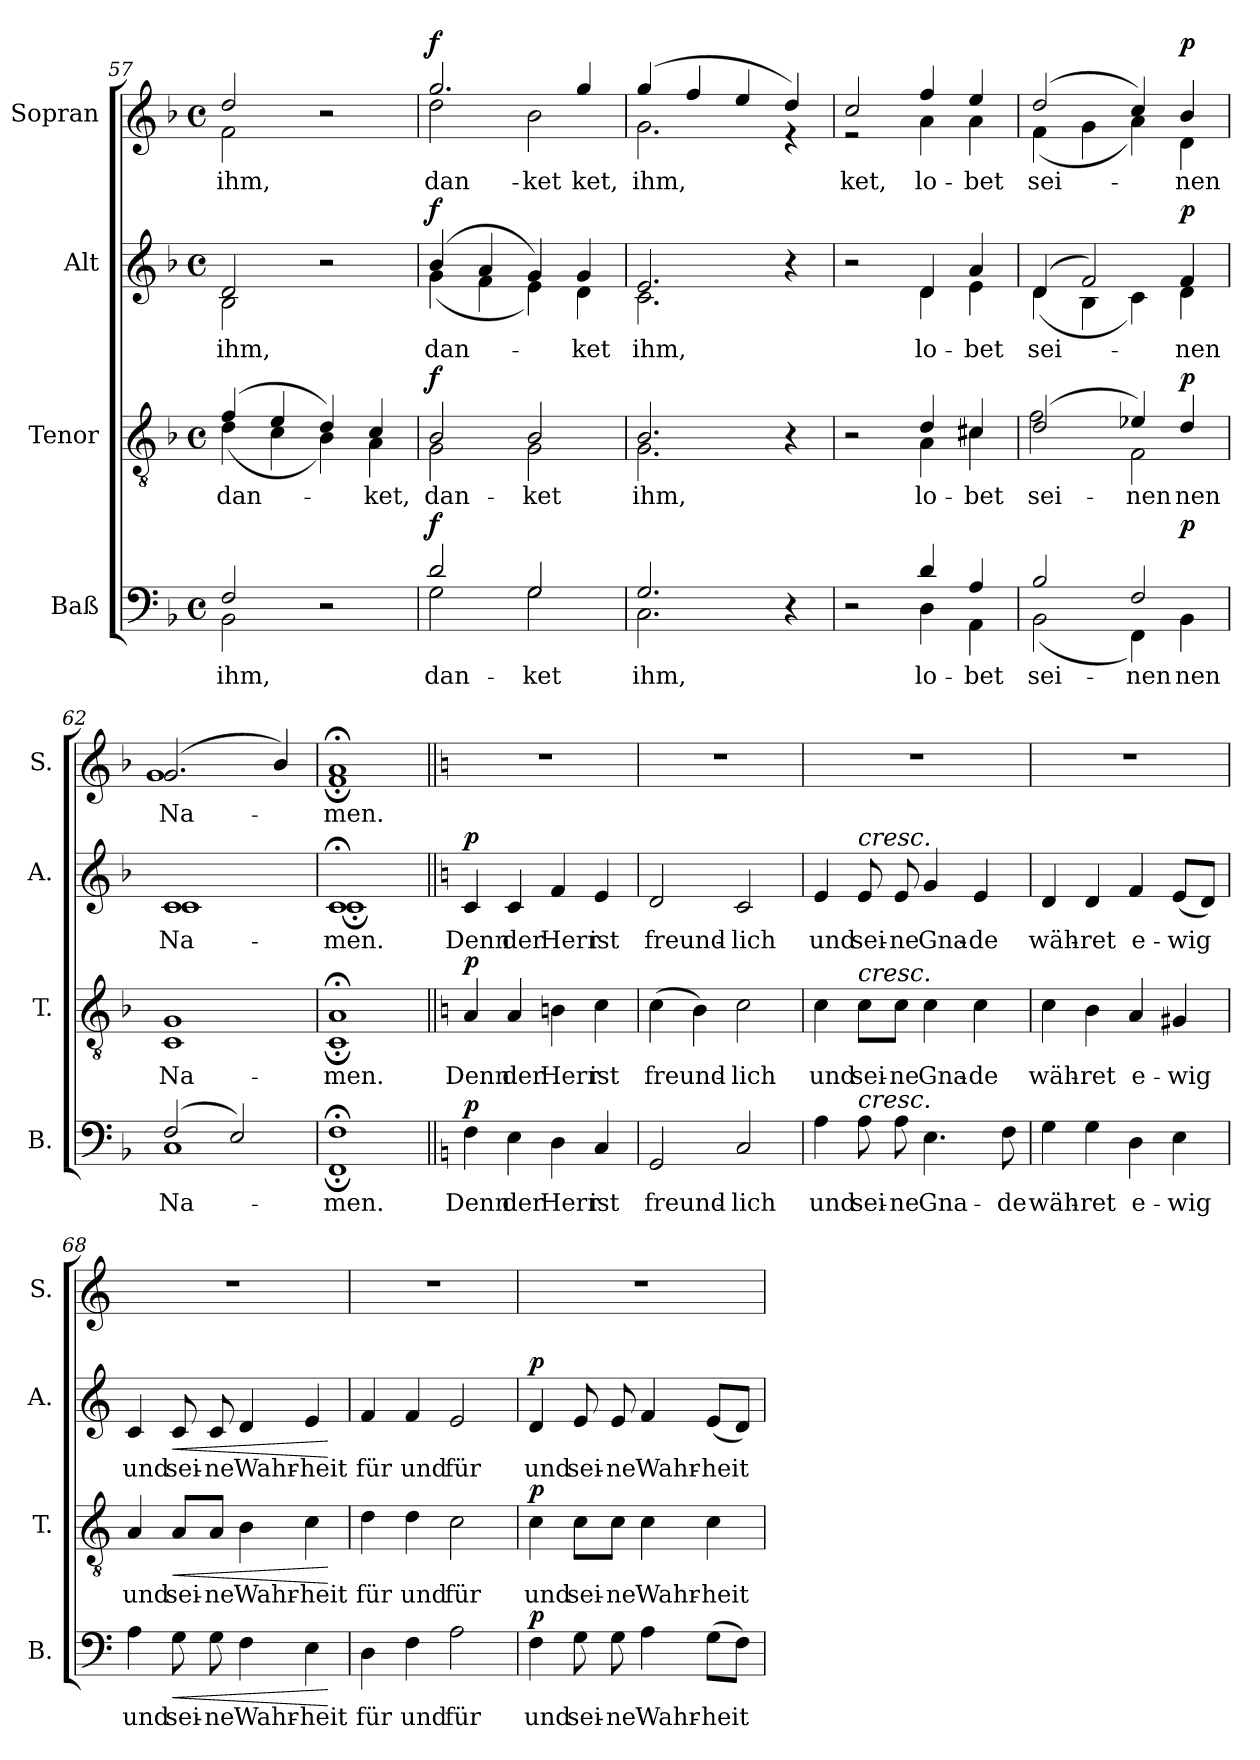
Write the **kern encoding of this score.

**kern	**text	**dynam	**kern	**text	**dynam	**kern	**text	**dynam	**kern	**text	**dynam
*part4	*part4	*part4	*part3	*part3	*part3	*part2	*part2	*part2	*part1	*part1	*part1
*staff4	*staff4	*staff4	*staff3	*staff3	*staff3	*staff2	*staff2	*staff2	*staff1	*staff1	*staff1
*I"Baß	*	*	*I"Tenor	*	*	*I"Alt	*	*	*I"Sopran	*	*
*I'B.	*	*	*I'T.	*	*	*I'A.	*	*	*I'S.	*	*
*clefF4	*	*	*clefGv2	*	*	*clefG2	*	*	*clefG2	*	*
*k[b-]	*	*	*k[b-]	*	*	*k[b-]	*	*	*k[b-]	*	*
*M4/4	*	*	*M4/4	*	*	*M4/4	*	*	*M4/4	*	*
*met(c)	*	*	*met(c)	*	*	*met(c)	*	*	*met(c)	*	*
=57	=57	=57	=57	=57	=57	=57	=57	=57	=57	=57	=57
!	!	!	!LO:TX:a:i:t=cresc.	!	!	!	!	!	!	!	!
!	!LO:LY:b	!	!	!LO:LY:b	!	!	!LO:LY:b	!	!	!LO:LY:a	!
*^	*	*	*^	*	*	*^	*	*	*^	*	*
!	!	!	!	!	!	!	!	!	!	!	!	!	!	!LO:LY:b	!
2F/	2BB-\	ihm,	.	(>4f/	(<4d\	dan-	.	2d/	2B-\	ihm,	.	2dd/	2f\	ihm,	.
.	.	.	.	4e/	4c\	.	.	.	.	.	.	.	.	.	.
2r	2ryy	.	.	4d/)	4B-\)	.	.	2r	2ryy	.	.	2r	2ryy	.	.
!	!	!	!	!	!	!LO:LY:b	!	!	!	!	!	!	!	!	!
.	.	.	.	4c/	4A\	-ket,	.	.	.	.	.	.	.	.	.
=58	=58	=58	=58	=58	=58	=58	=58	=58	=58	=58	=58	=58	=58	=58	=58
!	!	!LO:LY:b	!	!	!	!LO:LY:b	!	!	!	!LO:LY:b	!	!	!	!LO:LY:a	!
!	!	!	!LO:DY:a	!	!	!	!LO:DY:a	!	!	!	!LO:DY:a	!	!	!LO:LY:b	!LO:DY:a
2d/	2G\	dan-	f	2B-/	2G\	dan-	f	(>4b-/	(<4g\	dan-	f	2.gg/	2dd\	dan-	f
.	.	.	.	.	.	.	.	4a/	4f\	.	.	.	.	.	.
!	!	!LO:LY:b	!	!	!	!LO:LY:b	!	!	!	!	!	!	!	!LO:LY:b	!
2G/	2G\	-ket	.	2B-/	2G\	-ket	.	4g/)	4e\)	.	.	.	2b-\	-ket	.
!	!	!	!	!	!	!	!	!	!	!LO:LY:b	!	!	!	!LO:LY:a	!
.	.	.	.	.	.	.	.	4g/	4d\	-ket	.	4gg/	.	-ket,	.
=59	=59	=59	=59	=59	=59	=59	=59	=59	=59	=59	=59	=59	=59	=59	=59
!	!	!LO:LY:b	!	!	!	!LO:LY:b	!	!	!	!LO:LY:b	!	!	!	!LO:LY:a	!
!	!	!	!	!	!	!	!	!	!	!	!	!	!	!LO:LY:b	!
2.G/	2.C\	ihm,	.	2.B-/	2.G\	ihm,	.	2.e/	2.c\	ihm,	.	(>4gg/	2.g\	ihm,	.
.	.	.	.	.	.	.	.	.	.	.	.	4ff/	.	.	.
.	.	.	.	.	.	.	.	.	.	.	.	4ee/	.	.	.
4r	4ryy	.	.	4r	4ryy	.	.	4r	4ryy	.	.	4dd/)	4r	.	.
=60	=60	=60	=60	=60	=60	=60	=60	=60	=60	=60	=60	=60	=60	=60	=60
!	!	!	!	!	!	!	!	!	!	!	!	!	!	!LO:LY:a	!
2r	2ryy	.	.	2r	2ryy	.	.	2r	2ryy	.	.	2cc/	2r	-ket,	.
!	!	!LO:LY:b	!	!	!	!LO:LY:b	!	!	!	!LO:LY:b	!	!	!	!LO:LY:b	!
4d/	4D\	lo-	.	4d/	4A\	lo-	.	4d/	4d\	lo-	.	4ff/	4a\	lo-	.
!	!	!LO:LY:b	!	!	!	!LO:LY:b	!	!	!	!LO:LY:b	!	!	!	!LO:LY:b	!
4A/	4AA\	-bet	.	4c#X/	4c#\	-bet	.	4a/	4e\	-bet	.	4ee/	4a\	-bet	.
=61	=61	=61	=61	=61	=61	=61	=61	=61	=61	=61	=61	=61	=61	=61	=61
!	!	!LO:LY:a	!	!	!	!	!	!	!	!	!	!	!	!	!
!	!	!LO:LY:b	!	!	!	!LO:LY:a	!	!	!	!	!	!	!	!	!
!	!	!	!	!	!	!LO:LY:b	!	!	!	!LO:LY:b	!	!	!	!LO:LY:b	!
2B-/	(<2BB-\	sei-	.	(>2d/	2f\	sei-	.	(>4d/	(<4d\	sei-	.	(>2dd/	(<4f\	sei-	.
.	.	.	.	.	.	.	.	2f/)	4B-\	.	.	.	4g\	.	.
!	!	!LO:LY:a	!	!	!	!LO:LY:b	!	!	!	!	!	!	!	!	!
2F/	4FF\)	-nen	.	4e-X/)	2F\	-nen	.	.	4c\)	.	.	4cc/)	4a\)	.	.
!	!	!LO:LY:b	!LO:DY:a	!	!	!LO:LY:a	!LO:DY:a	!	!	!LO:LY:b	!LO:DY:a	!	!	!LO:LY:b	!LO:DY:a
.	4BB-\	-nen	p	4d/	.	-nen	p	4f/	4d\	-nen	p	4b-/	4d\	-nen	p
!!LO:LB:g=z	!!
=62	=62	=62	=62	=62	=62	=62	=62	=62	=62	=62	=62	=62	=62	=62	=62
!	!	!LO:LY:b	!	!	!	!LO:LY:b	!	!	!	!LO:LY:b	!	!	!	!LO:LY:b	!
(>2F/	1C	Na-	.	1G	1C	Na-	.	1c	1c	Na-	.	(>2.g/	1g	Na-	.
2E/)	.	.	.	.	.	.	.	.	.	.	.	.	.	.	.
.	.	.	.	.	.	.	.	.	.	.	.	4b-/)	.	.	.
=63	=63	=63	=63	=63	=63	=63	=63	=63	=63	=63	=63	=63	=63	=63	=63
!	!	!LO:LY:b	!	!	!	!LO:LY:b	!	!	!	!LO:LY:b	!	!	!	!LO:LY:b	!
1F;<	1FF;<	-men.	.	1A;<	1C;<	-men.	.	1c;<	1c;<	-men.	.	1a;<	1f;<	-men.	.
*v	*v	*	*	*	*	*	*	*v	*v	*	*	*v	*v	*	*
*	*	*	*v	*v	*	*	*	*	*	*	*	*
=64||	=64||	=64||	=64||	=64||	=64||	=64||	=64||	=64||	=64||	=64||	=64||
*k[]	*	*	*k[]	*	*	*k[]	*	*	*k[]	*	*
*^	*	*	*^	*	*	*^	*	*	*^	*	*
!	!	!	!	!	!	!	!	!	!	!	!	!LO:TX:a:B:t=Andante	!	!	!
!	!	!	!	!	!	!	!	!LO:TX:a:B:t=Tutti	!	!	!	!	!	!	!
!	!	!	!	!LO:TX:a:B:t=Tutti	!	!	!	!	!	!	!	!	!	!	!
!LO:TX:a:B:t=Tutti	!	!	!	!	!	!	!	!	!	!	!	!	!	!	!
!	!	!LO:LY:b	!LO:DY:a	!	!	!LO:LY:b	!LO:DY:a	!	!	!LO:LY:b	!LO:DY:a	!	!	!	!
*v	*v	*	*	*	*	*	*	*v	*v	*	*	*v	*v	*	*
*	*	*	*v	*v	*	*	*	*	*	*	*	*
4F\	Denn	p	4A/	Denn	p	4c/	Denn	p	1r	.	.
!	!LO:LY:b	!	!	!LO:LY:b	!	!	!LO:LY:b	!	!	!	!
4E\	der	.	4A/	der	.	4c/	der	.	.	.	.
!	!LO:LY:b	!	!	!LO:LY:b	!	!	!LO:LY:b	!	!	!	!
4D\	Herr	.	4Bni\	Herr	.	4f/	Herr	.	.	.	.
!	!LO:LY:b	!	!	!LO:LY:b	!	!	!LO:LY:b	!	!	!	!
4C/	ist	.	4c\	ist	.	4e/	ist	.	.	.	.
=65	=65	=65	=65	=65	=65	=65	=65	=65	=65	=65	=65
!	!LO:LY:b	!	!	!LO:LY:b	!	!	!LO:LY:b	!	!	!	!
2GG/	freund-	.	(>4c\	freund-	.	2d/	freund-	.	1r	.	.
.	.	.	4B\)	.	.	.	.	.	.	.	.
!	!LO:LY:b	!	!	!LO:LY:b	!	!	!LO:LY:b	!	!	!	!
2C/	-lich	.	2c\	-lich	.	2c/	-lich	.	.	.	.
=66	=66	=66	=66	=66	=66	=66	=66	=66	=66	=66	=66
!	!LO:LY:b	!	!	!LO:LY:b	!	!	!LO:LY:b	!	!	!	!
4A\	und	.	4c\	und	.	4e/	und	.	1r	.	.
!	!	!	!	!	!	!LO:TX:a:i:t=cresc.	!	!	!	!	!
!	!	!	!LO:TX:a:i:t=cresc.	!	!	!	!	!	!	!	!
!LO:TX:a:i:t=cresc.	!	!	!	!	!	!	!	!	!	!	!
!	!LO:LY:b	!	!	!LO:LY:b	!	!	!LO:LY:b	!	!	!	!
8A\	sei-	.	8c\L	sei-	.	8e/	sei-	.	.	.	.
!	!LO:LY:b	!	!	!LO:LY:b	!	!	!LO:LY:b	!	!	!	!
8A\	-ne	.	8c\J	-ne	.	8e/	-ne	.	.	.	.
!	!LO:LY:b	!	!	!LO:LY:b	!	!	!LO:LY:b	!	!	!	!
4.E\	Gna-	.	4c\	Gna-	.	4g/	Gna-	.	.	.	.
!	!	!	!	!LO:LY:b	!	!	!LO:LY:b	!	!	!	!
.	.	.	4c\	-de	.	4e/	-de	.	.	.	.
!	!LO:LY:b	!	!	!	!	!	!	!	!	!	!
8F\	-de	.	.	.	.	.	.	.	.	.	.
!!LO:PB:g=z
=67	=67	=67	=67	=67	=67	=67	=67	=67	=67	=67	=67
!	!LO:LY:b	!	!	!LO:LY:b	!	!	!LO:LY:b	!	!	!	!
4G\	wäh-	.	4c\	wäh-	.	4d/	wäh-	.	1r	.	.
!	!LO:LY:b	!	!	!LO:LY:b	!	!	!LO:LY:b	!	!	!	!
4G\	-ret	.	4B\	-ret	.	4d/	-ret	.	.	.	.
!	!LO:LY:b	!	!	!LO:LY:b	!	!	!LO:LY:b	!	!	!	!
4D\	e-	.	4A/	e-	.	4f/	e-	.	.	.	.
!	!LO:LY:b	!	!	!LO:LY:b	!	!	!LO:LY:b	!	!	!	!
4E\	-wig	.	4G#X/	-wig	.	(<8e/L	-wig	.	.	.	.
.	.	.	.	.	.	8d/J)	.	.	.	.	.
=68	=68	=68	=68	=68	=68	=68	=68	=68	=68	=68	=68
!	!LO:LY:b	!	!	!LO:LY:b	!	!	!LO:LY:b	!	!	!	!
4A\	und	.	4A/	und	.	4c/	und	.	1r	.	.
!	!LO:LY:b	!LO:HP:b	!	!LO:LY:b	!LO:HP:b	!	!LO:LY:b	!LO:HP:b	!	!	!
8G\	sei-	<	8A/L	sei-	<	8c/	sei-	<	.	.	.
!	!LO:LY:b	!	!	!LO:LY:b	!	!	!LO:LY:b	!	!	!	!
8G\	-ne	.	8A/J	-ne	.	8c/	-ne	.	.	.	.
!	!LO:LY:b	!	!	!LO:LY:b	!	!	!LO:LY:b	!	!	!	!
4F\	Wahr-	.	4B\	Wahr-	.	4d/	Wahr-	.	.	.	.
!	!LO:LY:b	!	!	!LO:LY:b	!	!	!LO:LY:b	!	!	!	!
4E\	-heit	.	4c\	-heit	.	4e/	-heit	.	.	.	.
.	.	[	.	.	[	.	.	[	.	.	.
=69	=69	=69	=69	=69	=69	=69	=69	=69	=69	=69	=69
!	!LO:LY:b	!	!	!LO:LY:b	!	!	!LO:LY:b	!	!	!	!
4D\	für	.	4d\	für	.	4f/	für	.	1r	.	.
!	!LO:LY:b	!	!	!LO:LY:b	!	!	!LO:LY:b	!	!	!	!
4F\	und	.	4d\	und	.	4f/	und	.	.	.	.
!	!LO:LY:b	!	!	!LO:LY:b	!	!	!LO:LY:b	!	!	!	!
2A\	für	.	2c\	für	.	2e/	für	.	.	.	.
=70	=70	=70	=70	=70	=70	=70	=70	=70	=70	=70	=70
!	!LO:LY:b	!LO:DY:a	!	!LO:LY:b	!LO:DY:a	!	!LO:LY:b	!LO:DY:a	!	!	!
4F\	und	p	4c\	und	p	4d/	und	p	1r	.	.
!	!LO:LY:b	!	!	!LO:LY:b	!	!	!LO:LY:b	!	!	!	!
8G\	sei-	.	8c\L	sei-	.	8e/	sei-	.	.	.	.
!	!LO:LY:b	!	!	!LO:LY:b	!	!	!LO:LY:b	!	!	!	!
8G\	-ne	.	8c\J	-ne	.	8e/	-ne	.	.	.	.
!	!LO:LY:b	!	!	!LO:LY:b	!	!	!LO:LY:b	!	!	!	!
4A\	Wahr-	.	4c\	Wahr-	.	4f/	Wahr-	.	.	.	.
!	!LO:LY:b	!	!	!LO:LY:b	!	!	!LO:LY:b	!	!	!	!
(>8G\L	-heit	.	4c\	-heit	.	(<8e/L	-heit	.	.	.	.
8F\J)	.	.	.	.	.	8d/J)	.	.	.	.	.
=	=	=	=	=	=	=	=	=	=	=	=
*-	*-	*-	*-	*-	*-	*-	*-	*-	*-	*-	*-
